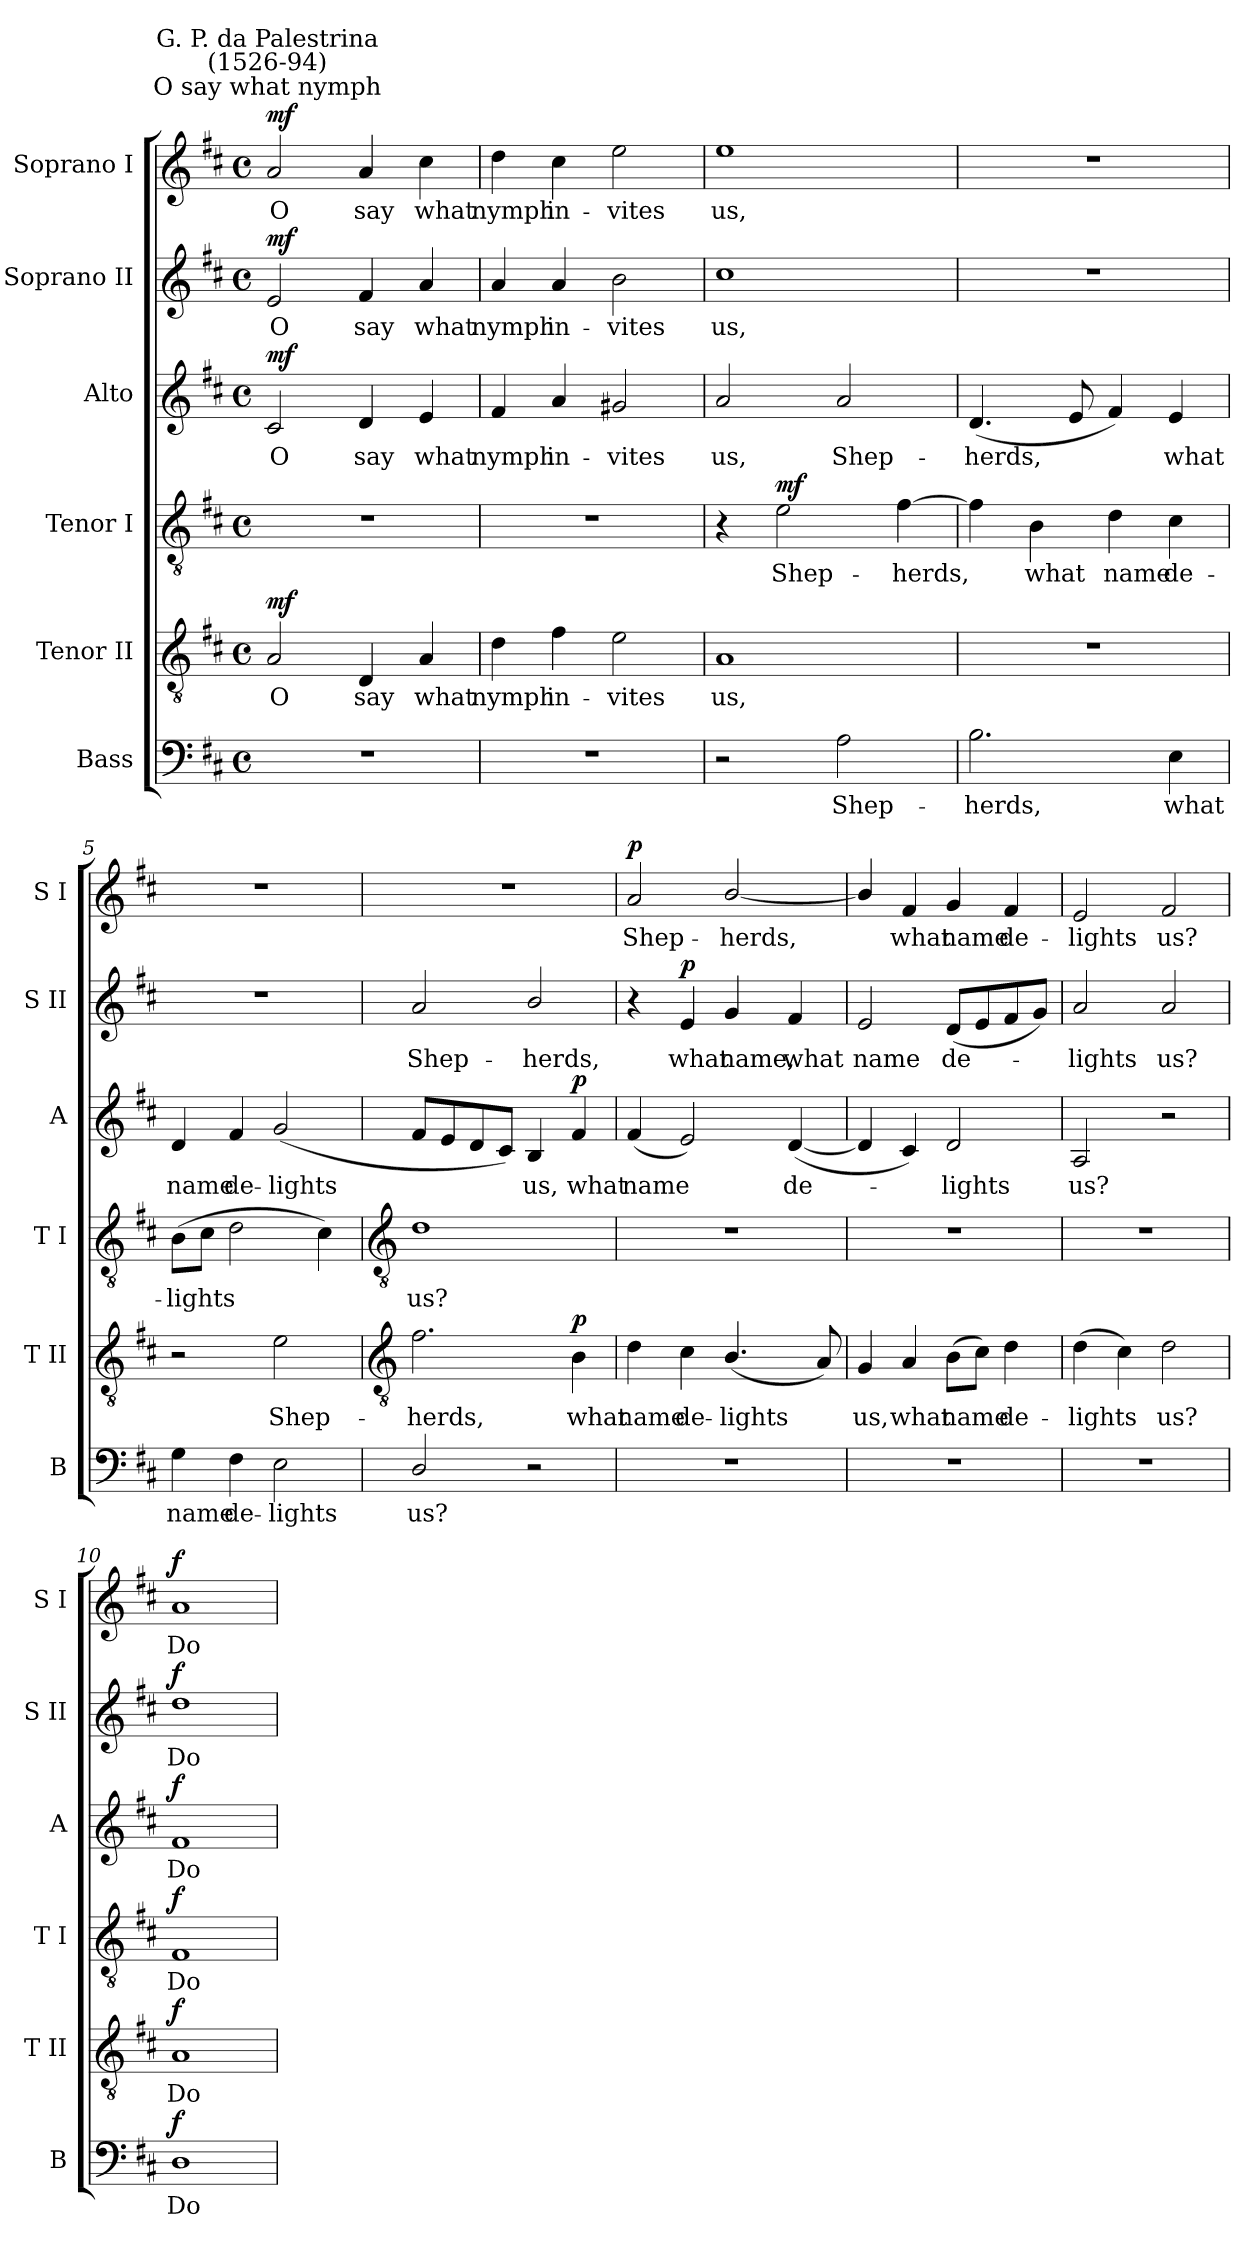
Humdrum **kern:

**kern	**text	**dynam	**kern	**text	**dynam	**kern	**text	**dynam	**kern	**text	**dynam	**kern	**text	**dynam	**kern	**text	**dynam
*part6	*part6	*part6	*part5	*part5	*part5	*part4	*part4	*part4	*part3	*part3	*part3	*part2	*part2	*part2	*part1	*part1	*part1
*staff6	*staff6	*staff6	*staff5	*staff5	*staff5	*staff4	*staff4	*staff4	*staff3	*staff3	*staff3	*staff2	*staff2	*staff2	*staff1	*staff1	*staff1
*I"Bass	*	*	*I"Tenor II	*	*	*I"Tenor I	*	*	*I"Alto	*	*	*I"Soprano II	*	*	*I"Soprano I	*	*
*I'B	*	*	*I'T II	*	*	*I'T I	*	*	*I'A	*	*	*I'S II	*	*	*I'S I	*	*
*clefF4	*	*	*clefGv2	*	*	*clefGv2	*	*	*clefG2	*	*	*clefG2	*	*	*clefG2	*	*
*k[f#c#]	*	*	*k[f#c#]	*	*	*k[f#c#]	*	*	*k[f#c#]	*	*	*k[f#c#]	*	*	*k[f#c#]	*	*
*D:	*	*	*D:	*	*	*D:	*	*	*D:	*	*	*D:	*	*	*D:	*	*
*M4/4	*	*	*M4/4	*	*	*M4/4	*	*	*M4/4	*	*	*M4/4	*	*	*M4/4	*	*
*met(c)	*	*	*met(c)	*	*	*met(c)	*	*	*met(c)	*	*	*met(c)	*	*	*met(c)	*	*
=1	=1	=1	=1	=1	=1	=1	=1	=1	=1	=1	=1	=1	=1	=1	=1	=1	=1
!	!	!	!	!	!	!	!	!	!	!	!	!	!	!	!LO:TX:a:cj:t=O say what nymph	!	!
!	!	!	!	!	!	!	!	!	!	!	!	!	!	!	!LO:TX:a:cj:t=G. P. da Palestrina\n(1526-94)	!	!
!	!	!	!	!LO:LY:b	!LO:DY:b	!	!	!	!	!LO:LY:b	!LO:DY:b	!	!LO:LY:b	!LO:DY:b	!	!LO:LY:b	!LO:DY:b
1r	.	.	2A	O	mf	1r	.	.	2c#	O	mf	2e	O	mf	2a	O	mf
!	!	!	!	!LO:LY:b	!	!	!	!	!	!LO:LY:b	!	!	!LO:LY:b	!	!	!LO:LY:b	!
.	.	.	4D	say	.	.	.	.	4d	say	.	4f#	say	.	4a	say	.
!	!	!	!	!LO:LY:b	!	!	!	!	!	!LO:LY:b	!	!	!LO:LY:b	!	!	!LO:LY:b	!
.	.	.	4A	what	.	.	.	.	4e	what	.	4a	what	.	4cc#	what	.
=2	=2	=2	=2	=2	=2	=2	=2	=2	=2	=2	=2	=2	=2	=2	=2	=2	=2
!	!	!	!	!LO:LY:b	!	!	!	!	!	!LO:LY:b	!	!	!LO:LY:b	!	!	!LO:LY:b	!
1r	.	.	4d	nymph	.	1r	.	.	4f#	nymph	.	4a	nymph	.	4dd	nymph	.
!	!	!	!	!LO:LY:b	!	!	!	!	!	!LO:LY:b	!	!	!LO:LY:b	!	!	!LO:LY:b	!
.	.	.	4f#	in-	.	.	.	.	4a	in-	.	4a	in-	.	4cc#	in-	.
!	!	!	!	!LO:LY:b	!	!	!	!	!	!LO:LY:b	!	!	!LO:LY:b	!	!	!LO:LY:b	!
.	.	.	2e	-vites	.	.	.	.	2g#X	-vites	.	2b	-vites	.	2ee	-vites	.
=3	=3	=3	=3	=3	=3	=3	=3	=3	=3	=3	=3	=3	=3	=3	=3	=3	=3
!	!	!	!	!LO:LY:b	!	!	!	!	!	!LO:LY:b	!	!	!LO:LY:b	!	!	!LO:LY:b	!
2r	.	.	1A	us,	.	4r	.	.	2a	us,	.	1cc#	us,	.	1ee	us,	.
!	!	!	!	!	!	!	!LO:LY:b	!LO:DY:b	!	!	!	!	!	!	!	!	!
.	.	.	.	.	.	2e	Shep-	mf	.	.	.	.	.	.	.	.	.
!	!LO:LY:b	!	!	!	!	!	!	!	!	!LO:LY:b	!	!	!	!	!	!	!
2A	Shep-	.	.	.	.	.	.	.	2a	Shep-	.	.	.	.	.	.	.
!	!	!	!	!	!	!	!LO:LY:b	!	!	!	!	!	!	!	!	!	!
.	.	.	.	.	.	[4f#	-herds,	.	.	.	.	.	.	.	.	.	.
=4	=4	=4	=4	=4	=4	=4	=4	=4	=4	=4	=4	=4	=4	=4	=4	=4	=4
!	!LO:LY:b	!	!	!	!	!	!	!	!	!LO:LY:b	!	!	!	!	!	!	!
2.B	-herds,	.	1r	.	.	4f#]	.	.	(<4.d	-herds,	.	1r	.	.	1r	.	.
!	!	!	!	!	!	!	!LO:LY:b	!	!	!	!	!	!	!	!	!	!
.	.	.	.	.	.	4B	what	.	.	.	.	.	.	.	.	.	.
.	.	.	.	.	.	.	.	.	8e	.	.	.	.	.	.	.	.
!	!	!	!	!	!	!	!LO:LY:b	!	!	!	!	!	!	!	!	!	!
.	.	.	.	.	.	4d	name	.	4f#)	.	.	.	.	.	.	.	.
!	!LO:LY:b	!	!	!	!	!	!LO:LY:b	!	!	!LO:LY:b	!	!	!	!	!	!	!
4E	what	.	.	.	.	4c#	de-	.	4e	what	.	.	.	.	.	.	.
=5	=5	=5	=5	=5	=5	=5	=5	=5	=5	=5	=5	=5	=5	=5	=5	=5	=5
!	!LO:LY:b	!	!	!	!	!	!LO:LY:b	!	!	!LO:LY:b	!	!	!	!	!	!	!
4G	name	.	2r	.	.	(>8BL	-lights	.	4d	name	.	1r	.	.	1r	.	.
.	.	.	.	.	.	8c#J	.	.	.	.	.	.	.	.	.	.	.
!	!LO:LY:b	!	!	!	!	!	!	!	!	!LO:LY:b	!	!	!	!	!	!	!
4F#	de-	.	.	.	.	2d	.	.	4f#	de-	.	.	.	.	.	.	.
!	!LO:LY:b	!	!	!LO:LY:b	!	!	!	!	!	!LO:LY:b	!	!	!	!	!	!	!
2E	-lights	.	2e	Shep-	.	.	.	.	(<2g	-lights	.	.	.	.	.	.	.
.	.	.	.	.	.	4c#)	.	.	.	.	.	.	.	.	.	.	.
!!LO:LB:g=z
=6	=6	=6	=6	=6	=6	=6	=6	=6	=6	=6	=6	=6	=6	=6	=6	=6	=6
*	*	*	*clefGv2	*	*	*clefGv2	*	*	*	*	*	*	*	*	*	*	*
!	!LO:LY:b	!	!	!LO:LY:b	!	!	!LO:LY:b	!	!	!	!	!	!LO:LY:b	!	!	!	!
2D/	us?	.	2.f#	-herds,	.	1d	us?	.	8f#L	.	.	2a	Shep-	.	1r	.	.
.	.	.	.	.	.	.	.	.	8e	.	.	.	.	.	.	.	.
.	.	.	.	.	.	.	.	.	8d	.	.	.	.	.	.	.	.
.	.	.	.	.	.	.	.	.	8c#J)	.	.	.	.	.	.	.	.
!	!	!	!	!	!	!	!	!	!	!LO:LY:b	!	!	!LO:LY:b	!	!	!	!
2r	.	.	.	.	.	.	.	.	4B	us,	.	2b/	-herds,	.	.	.	.
!	!	!	!	!LO:LY:b	!LO:DY:b	!	!	!	!	!LO:LY:b	!LO:DY:b	!	!	!	!	!	!
.	.	.	4B	what	p	.	.	.	4f#	what	p	.	.	.	.	.	.
=7	=7	=7	=7	=7	=7	=7	=7	=7	=7	=7	=7	=7	=7	=7	=7	=7	=7
!	!	!	!	!LO:LY:b	!	!	!	!	!	!LO:LY:b	!	!	!	!	!	!LO:LY:b	!LO:DY:b
1r	.	.	4d	name	.	1r	.	.	(<4f#	name	.	4r	.	.	2a	Shep-	p
!	!	!	!	!LO:LY:b	!	!	!	!	!	!	!	!	!LO:LY:b	!LO:DY:b	!	!	!
.	.	.	4c#	de-	.	.	.	.	2e)	.	.	4e	what	p	.	.	.
!	!	!	!	!LO:LY:b	!	!	!	!	!	!	!	!	!LO:LY:b	!	!	!LO:LY:b	!
.	.	.	(<4.B/	-lights	.	.	.	.	.	.	.	4g	name,	.	[2b/	-herds,	.
!	!	!	!	!	!	!	!	!	!	!LO:LY:b	!	!	!LO:LY:b	!	!	!	!
.	.	.	.	.	.	.	.	.	(<[4d	de-	.	4f#	what	.	.	.	.
.	.	.	8A)	.	.	.	.	.	.	.	.	.	.	.	.	.	.
=8	=8	=8	=8	=8	=8	=8	=8	=8	=8	=8	=8	=8	=8	=8	=8	=8	=8
!	!	!	!	!LO:LY:b	!	!	!	!	!	!	!	!	!LO:LY:b	!	!	!	!
1r	.	.	4G	us,	.	1r	.	.	4d]	.	.	2e	name	.	4b/]	.	.
!	!	!	!	!LO:LY:b	!	!	!	!	!	!	!	!	!	!	!	!LO:LY:b	!
.	.	.	4A	what	.	.	.	.	4c#)	.	.	.	.	.	4f#	what	.
!	!	!	!	!LO:LY:b	!	!	!	!	!	!LO:LY:b	!	!	!LO:LY:b	!	!	!LO:LY:b	!
.	.	.	(>8BL	name	.	.	.	.	2d	lights	.	(<8dL	de-	.	4g	name	.
.	.	.	8c#J)	.	.	.	.	.	.	.	.	8e	.	.	.	.	.
!	!	!	!	!LO:LY:b	!	!	!	!	!	!	!	!	!	!	!	!LO:LY:b	!
.	.	.	4d	de-	.	.	.	.	.	.	.	8f#	.	.	4f#	de-	.
.	.	.	.	.	.	.	.	.	.	.	.	8gJ)	.	.	.	.	.
=9	=9	=9	=9	=9	=9	=9	=9	=9	=9	=9	=9	=9	=9	=9	=9	=9	=9
!	!	!	!	!LO:LY:b	!	!	!	!	!	!LO:LY:b	!	!	!LO:LY:b	!	!	!LO:LY:b	!
1r	.	.	(>4d	-lights	.	1r	.	.	2A	us?	.	2a	lights	.	2e	-lights	.
.	.	.	4c#)	.	.	.	.	.	.	.	.	.	.	.	.	.	.
!	!	!	!	!LO:LY:b	!	!	!	!	!	!	!	!	!LO:LY:b	!	!	!LO:LY:b	!
.	.	.	2d	us?	.	.	.	.	2r	.	.	2a	us?	.	2f#	us?	.
=10	=10	=10	=10	=10	=10	=10	=10	=10	=10	=10	=10	=10	=10	=10	=10	=10	=10
!	!LO:LY:b	!LO:DY:b	!	!LO:LY:b	!LO:DY:b	!	!LO:LY:b	!LO:DY:b	!	!LO:LY:b	!LO:DY:b	!	!LO:LY:b	!LO:DY:b	!	!LO:LY:b	!LO:DY:b
1D	Do-	f	1A	Do-	f	1F#	Do-	f	1f#	Do-	f	1dd	Do-	f	1a	Do-	f
=	=	=	=	=	=	=	=	=	=	=	=	=	=	=	=	=	=
*-	*-	*-	*-	*-	*-	*-	*-	*-	*-	*-	*-	*-	*-	*-	*-	*-	*-
